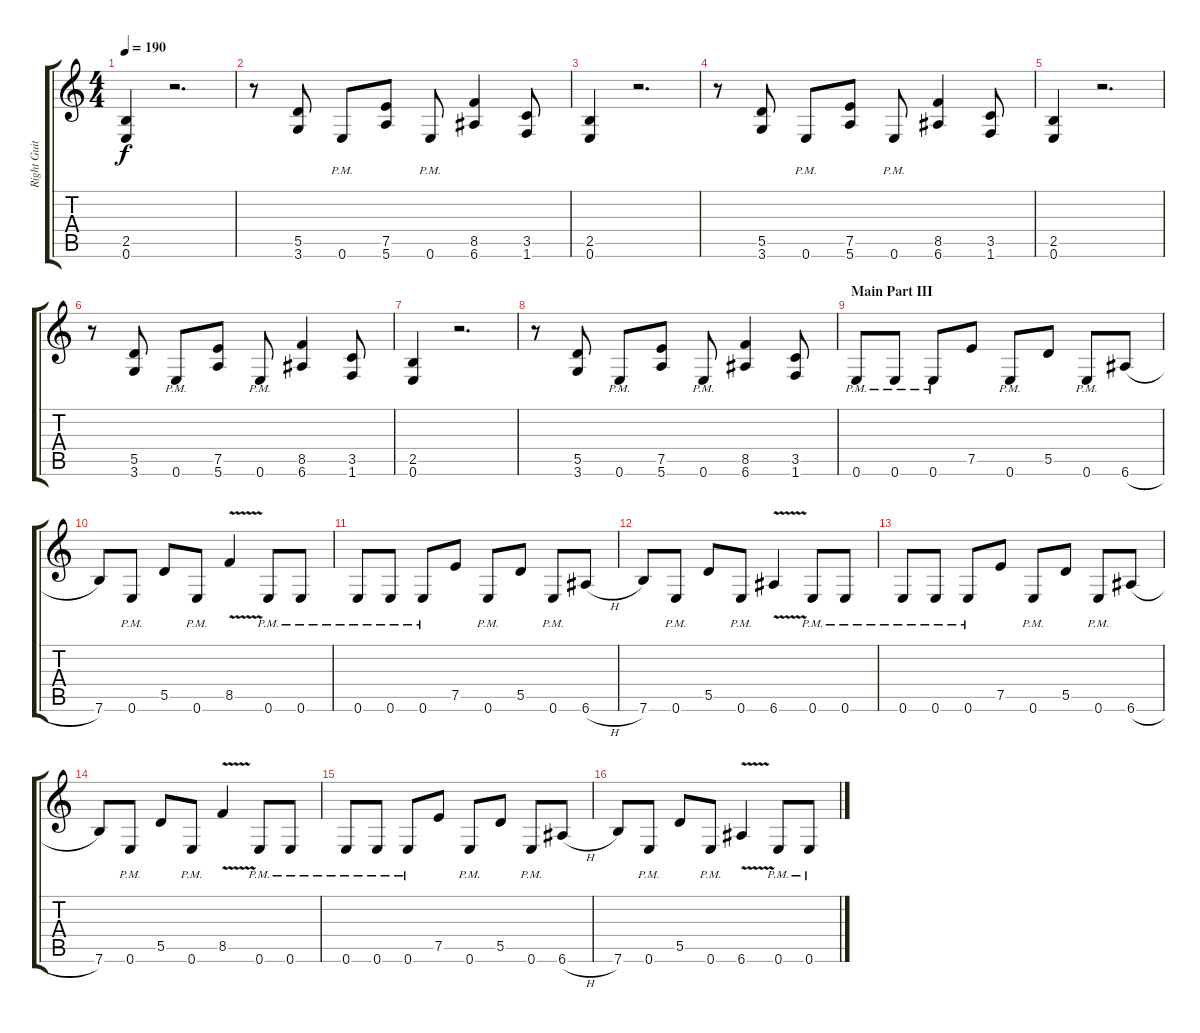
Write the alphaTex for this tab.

\track ("Right Guitar" "Right Guit") {instrument distortionguitar}
\staff {score tabs}
\tuning (E4 B3 G3 D3 A2 E2) {hide}
\ts (4 4)
\tempo 190
\clef g2
\ks c
(2.5 0.6).4{dy f} r.2{d} |
r.8 (5.5 3.6).8 0.6{pm}.8 (7.5 5.6).8 0.6{pm}.8 (8.5 6.6).4 (3.5 1.6).8 |
(2.5 0.6).4 r.2{d} |
r.8 (5.5 3.6).8 0.6{pm}.8 (7.5 5.6).8 0.6{pm}.8 (8.5 6.6).4 (3.5 1.6).8 |
(2.5 0.6).4 r.2{d} |
r.8 (5.5 3.6).8 0.6{pm}.8 (7.5 5.6).8 0.6{pm}.8 (8.5 6.6).4 (3.5 1.6).8 |
(2.5 0.6).4 r.2{d} |
r.8 (5.5 3.6).8 0.6{pm}.8 (7.5 5.6).8 0.6{pm}.8 (8.5 6.6).4 (3.5 1.6).8 |
\section ("" "Main Part III")
0.6{pm}.8 0.6{pm}.8 0.6{pm}.8 7.5.8 0.6{pm}.8 5.5.8 0.6{pm}.8 6.6{h}.8 |
7.6.8 0.6{pm}.8 5.5.8 0.6{pm}.8 8.5{v}.4 0.6{pm}.8 0.6{pm}.8 |
0.6{pm}.8 0.6{pm}.8 0.6{pm}.8 7.5.8 0.6{pm}.8 5.5.8 0.6{pm}.8 6.6{h}.8 |
7.6.8 0.6{pm}.8 5.5.8 0.6{pm}.8 6.6{v}.4 0.6{pm}.8 0.6{pm}.8 |
0.6{pm}.8 0.6{pm}.8 0.6{pm}.8 7.5.8 0.6{pm}.8 5.5.8 0.6{pm}.8 6.6{h}.8 |
7.6.8 0.6{pm}.8 5.5.8 0.6{pm}.8 8.5{v}.4 0.6{pm}.8 0.6{pm}.8 |
0.6{pm}.8 0.6{pm}.8 0.6{pm}.8 7.5.8 0.6{pm}.8 5.5.8 0.6{pm}.8 6.6{h}.8 |
7.6.8 0.6{pm}.8 5.5.8 0.6{pm}.8 6.6{v}.4 0.6{pm}.8 0.6{pm}.8
